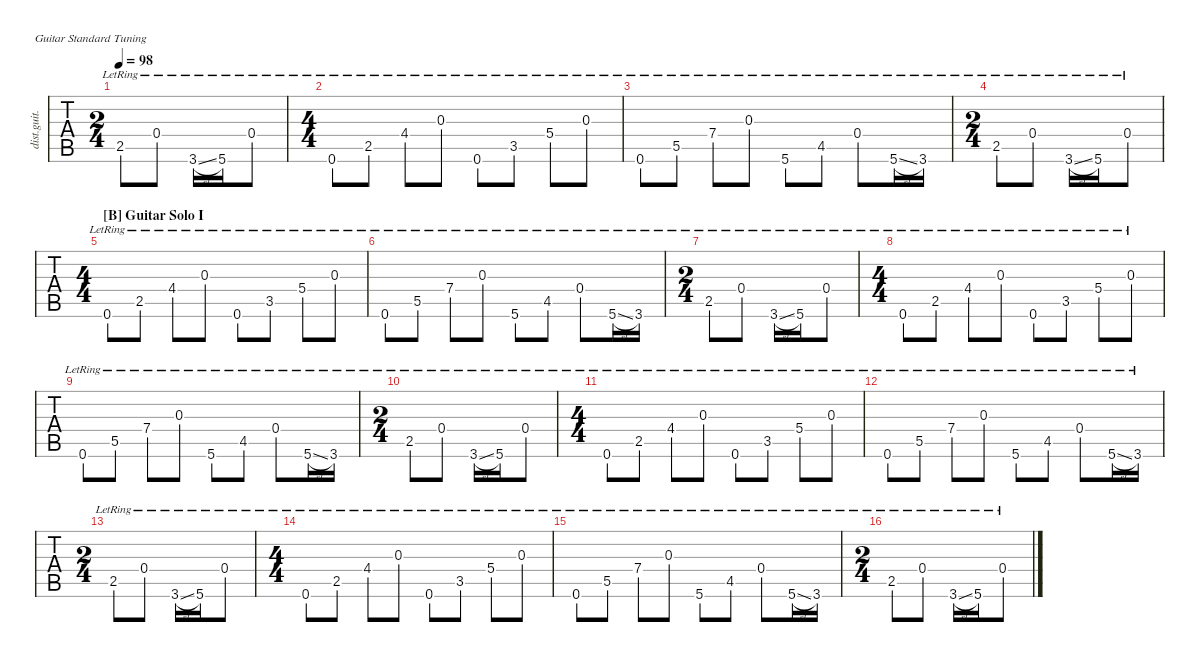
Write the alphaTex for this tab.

\defaultSystemsLayout 4
\hideDynamics
\bracketExtendMode nobrackets
\otherSystemsTrackNameOrientation horizontal
\track ("Clean Guitar (James)" "dist.guit.") {instrument distortionguitar}
\staff {tabs}
\tuning (E4 B3 G3 D3 A2 E2)
\ts (2 4)
\beaming (8 2 2)
\tempo 98
\clef g2
\ks eminor
2.5{lr acc forcenatural}.8{dy mf} 0.4{lr acc forcenatural}.8 3.6{sl lr acc forcenatural}.16 5.6{lr acc forcenatural}.16 0.4{lr acc forcenatural}.8 |
\ts (4 4)
\beaming (8 2 2 2 2)
0.6{lr acc forcenatural}.8 2.5{lr acc forcenatural}.8 4.4{lr acc #}.8 0.3{lr acc forcenatural}.8 0.6{lr acc forcenatural}.8 3.5{lr acc forcenatural}.8 5.4{lr acc forcenatural}.8 0.3{lr acc forcenatural}.8 |
0.6{lr acc forcenatural}.8 5.5{lr acc forcenatural}.8 7.4{lr acc forcenatural}.8 0.3{lr acc forcenatural}.8 5.6{lr acc forcenatural}.8 4.5{lr acc #}.8 0.4{lr acc forcenatural}.8 5.6{sl lr acc forcenatural}.16 3.6{lr acc forcenatural}.16 |
\ts (2 4)
\beaming (8 2 2)
2.5{lr acc forcenatural}.8 0.4{lr acc forcenatural}.8 3.6{sl lr acc forcenatural}.16 5.6{lr acc forcenatural}.16 0.4{lr acc forcenatural}.8 |
\ts (4 4)
\beaming (8 2 2 2 2)
\section ("B" "Guitar Solo I")
0.6{lr acc forcenatural}.8 2.5{lr acc forcenatural}.8 4.4{lr acc #}.8 0.3{lr acc forcenatural}.8 0.6{lr acc forcenatural}.8 3.5{lr acc forcenatural}.8 5.4{lr acc forcenatural}.8 0.3{lr acc forcenatural}.8 |
0.6{lr acc forcenatural}.8 5.5{lr acc forcenatural}.8 7.4{lr acc forcenatural}.8 0.3{lr acc forcenatural}.8 5.6{lr acc forcenatural}.8 4.5{lr acc #}.8 0.4{lr acc forcenatural}.8 5.6{sl lr acc forcenatural}.16 3.6{lr acc forcenatural}.16 |
\ts (2 4)
\beaming (8 2 2)
2.5{lr acc forcenatural}.8 0.4{lr acc forcenatural}.8 3.6{sl lr acc forcenatural}.16 5.6{lr acc forcenatural}.16 0.4{lr acc forcenatural}.8 |
\ts (4 4)
\beaming (8 2 2 2 2)
0.6{lr acc forcenatural}.8 2.5{lr acc forcenatural}.8 4.4{lr acc #}.8 0.3{lr acc forcenatural}.8 0.6{lr acc forcenatural}.8 3.5{lr acc forcenatural}.8 5.4{lr acc forcenatural}.8 0.3{lr acc forcenatural}.8 |
0.6{lr acc forcenatural}.8 5.5{lr acc forcenatural}.8 7.4{lr acc forcenatural}.8 0.3{lr acc forcenatural}.8 5.6{lr acc forcenatural}.8 4.5{lr acc #}.8 0.4{lr acc forcenatural}.8 5.6{sl lr acc forcenatural}.16 3.6{lr acc forcenatural}.16 |
\ts (2 4)
\beaming (8 2 2)
2.5{lr acc forcenatural}.8 0.4{lr acc forcenatural}.8 3.6{sl lr acc forcenatural}.16 5.6{lr acc forcenatural}.16 0.4{lr acc forcenatural}.8 |
\ts (4 4)
\beaming (8 2 2 2 2)
0.6{lr acc forcenatural}.8 2.5{lr acc forcenatural}.8 4.4{lr acc #}.8 0.3{lr acc forcenatural}.8 0.6{lr acc forcenatural}.8 3.5{lr acc forcenatural}.8 5.4{lr acc forcenatural}.8 0.3{lr acc forcenatural}.8 |
0.6{lr acc forcenatural}.8 5.5{lr acc forcenatural}.8 7.4{lr acc forcenatural}.8 0.3{lr acc forcenatural}.8 5.6{lr acc forcenatural}.8 4.5{lr acc #}.8 0.4{lr acc forcenatural}.8 5.6{sl lr acc forcenatural}.16 3.6{lr acc forcenatural}.16 |
\ts (2 4)
\beaming (8 2 2)
2.5{lr acc forcenatural}.8 0.4{lr acc forcenatural}.8 3.6{sl lr acc forcenatural}.16 5.6{lr acc forcenatural}.16 0.4{lr acc forcenatural}.8 |
\ts (4 4)
\beaming (8 2 2 2 2)
0.6{lr acc forcenatural}.8 2.5{lr acc forcenatural}.8 4.4{lr acc #}.8 0.3{lr acc forcenatural}.8 0.6{lr acc forcenatural}.8 3.5{lr acc forcenatural}.8 5.4{lr acc forcenatural}.8 0.3{lr acc forcenatural}.8 |
0.6{lr acc forcenatural}.8 5.5{lr acc forcenatural}.8 7.4{lr acc forcenatural}.8 0.3{lr acc forcenatural}.8 5.6{lr acc forcenatural}.8 4.5{lr acc #}.8 0.4{lr acc forcenatural}.8 5.6{sl lr acc forcenatural}.16 3.6{lr acc forcenatural}.16 |
\ts (2 4)
\beaming (8 2 2)
2.5{lr acc forcenatural}.8 0.4{lr acc forcenatural}.8 3.6{sl lr acc forcenatural}.16 5.6{lr acc forcenatural}.16 0.4{lr acc forcenatural}.8
